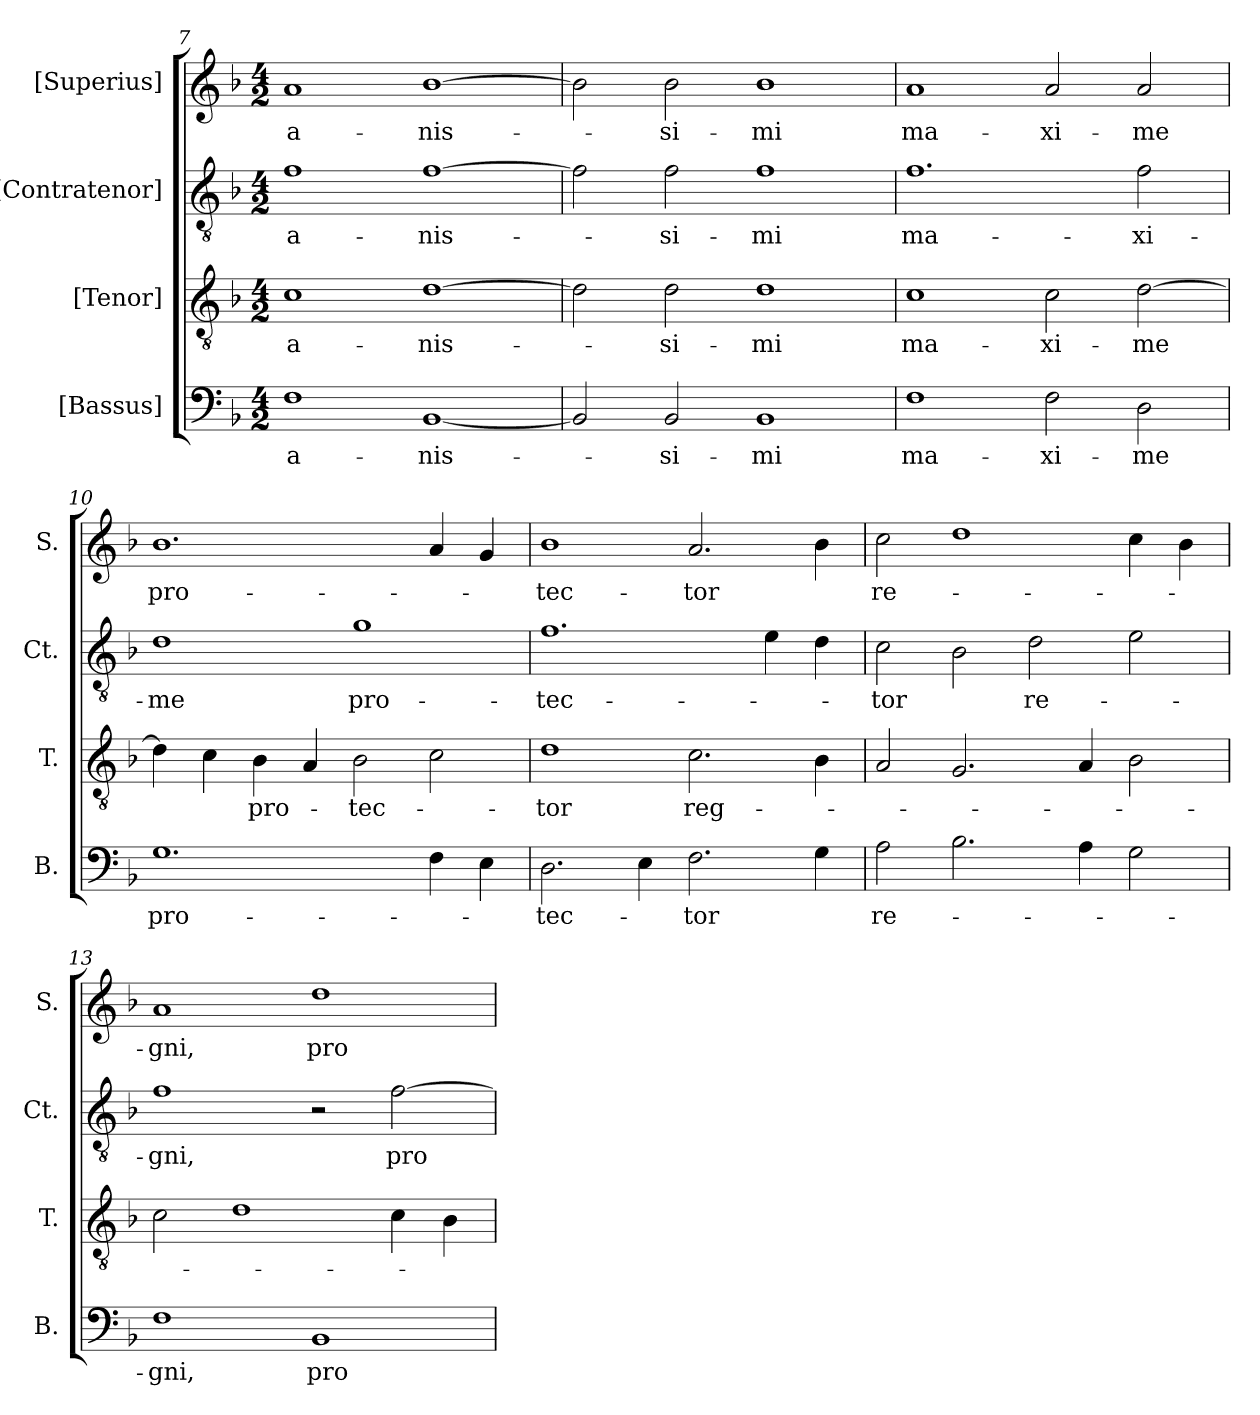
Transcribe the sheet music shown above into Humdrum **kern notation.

**kern	**text	**kern	**text	**kern	**text	**kern	**text
*part4	*part4	*part3	*part3	*part2	*part2	*part1	*part1
*staff4	*staff4	*staff3	*staff3	*staff2	*staff2	*staff1	*staff1
*I"[Bassus]	*	*I"[Tenor]	*	*I"[Contratenor]	*	*I"[Superius]	*
*I'B.	*	*I'T.	*	*I'Ct.	*	*I'S.	*
!!LO:LB:g=z
*clefF4	*	*clefGv2	*	*clefGv2	*	*clefG2	*
*	*	*ITrd7c12	*	*ITrd7c12	*	*	*
*k[b-]	*	*k[b-]	*	*k[b-]	*	*k[b-]	*
*F:	*	*F:	*	*F:	*	*F:	*
*M4/2	*	*M4/2	*	*M4/2	*	*M4/2	*
=7	=7	=7	=7	=7	=7	=7	=7
!	!LO:LY:b:color=#000000	!	!	!	!	!	!
!	!	!	!LO:LY:b:color=#000000	!	!	!	!
!	!	!	!	!	!LO:LY:b:color=#000000	!	!
!	!	!	!	!	!	!	!LO:LY:b:color=#000000
1Fi	-a-	1Ci	-a-	1Fi	-a-	1ai	-a-
!	!LO:LY:b:color=#000000	!	!	!	!	!	!
!	!	!	!LO:LY:b:color=#000000	!	!	!	!
!	!	!	!	!	!LO:LY:b:color=#000000	!	!
!	!	!	!	!	!	!	!LO:LY:b:color=#000000
[<1BB-i	-nis-	[>1Di	-nis-	[>1Fi	-nis-	[>1b-i	-nis-
=8	=8	=8	=8	=8	=8	=8	=8
2BB-i/]	.	2Di\]	.	2Fi\]	.	2b-i\]	.
!	!LO:LY:b:color=#000000	!	!	!	!	!	!
!	!	!	!LO:LY:b:color=#000000	!	!	!	!
!	!	!	!	!	!LO:LY:b:color=#000000	!	!
!	!	!	!	!	!	!	!LO:LY:b:color=#000000
2BB-i/	-si-	2Di\	-si-	2Fi\	-si-	2b-i\	-si-
!	!LO:LY:b:color=#000000	!	!	!	!	!	!
!	!	!	!LO:LY:b:color=#000000	!	!	!	!
!	!	!	!	!	!LO:LY:b:color=#000000	!	!
!	!	!	!	!	!	!	!LO:LY:b:color=#000000
1BB-i	-mi	1Di	-mi	1Fi	-mi	1b-i	-mi
=9	=9	=9	=9	=9	=9	=9	=9
!	!LO:LY:b:color=#000000	!	!	!	!	!	!
!	!	!	!LO:LY:b:color=#000000	!	!	!	!
!	!	!	!	!	!LO:LY:b:color=#000000	!	!
!	!	!	!	!	!	!	!LO:LY:b:color=#000000
1Fi	ma-	1Ci	ma-	1.Fi	ma-	1ai	ma-
!	!LO:LY:b:color=#000000	!	!	!	!	!	!
!	!	!	!LO:LY:b:color=#000000	!	!	!	!
!	!	!	!	!	!	!	!LO:LY:b:color=#000000
2Fi\	-xi-	2Ci\	-xi-	.	.	2ai/	-xi-
!	!LO:LY:b:color=#000000	!	!	!	!	!	!
!	!	!	!LO:LY:b:color=#000000	!	!	!	!
!	!	!	!	!	!LO:LY:b:color=#000000	!	!
!	!	!	!	!	!	!	!LO:LY:b:color=#000000
2Di\	-me	[>2Di\	-me	2Fi\	-xi-	2ai/	-me
=10	=10	=10	=10	=10	=10	=10	=10
!	!LO:LY:b:color=#000000	!	!	!	!	!	!
!	!	!	!	!	!LO:LY:b:color=#000000	!	!
!	!	!	!	!	!	!	!LO:LY:b:color=#000000
1.Gi	pro-	4Di\]	.	1Di	-me	1.b-i	pro-
.	.	4Ci\	.	.	.	.	.
!	!	!	!LO:LY:b:color=#000000	!	!	!	!
.	.	4BB-i\	pro-	.	.	.	.
.	.	4AAi/	.	.	.	.	.
!	!	!	!LO:LY:b:color=#000000	!	!	!	!
!	!	!	!	!	!LO:LY:b:color=#000000	!	!
.	.	2BB-i\	-tec-	1Gi	pro-	.	.
4Fi\	.	2Ci\	.	.	.	4ai/	.
4Ei\	.	.	.	.	.	4gi/	.
=11	=11	=11	=11	=11	=11	=11	=11
!	!LO:LY:b:color=#000000	!	!	!	!	!	!
!	!	!	!LO:LY:b:color=#000000	!	!	!	!
!	!	!	!	!	!LO:LY:b:color=#000000	!	!
!	!	!	!	!	!	!	!LO:LY:b:color=#000000
2.Di\	-tec-	1Di	-tor	1.Fi	-tec-	1b-i	-tec-
4Ei\	.	.	.	.	.	.	.
!	!LO:LY:b:color=#000000	!	!	!	!	!	!
!	!	!	!LO:LY:b:color=#000000	!	!	!	!
!	!	!	!	!	!	!	!LO:LY:b:color=#000000
2.Fi\	-tor	2.Ci\	reg-	.	.	2.ai/	-tor
.	.	.	.	4Ei\	.	.	.
4Gi\	.	4BB-i\	.	4Di\	.	4b-i\	.
!!LO:LB:g=z
=12	=12	=12	=12	=12	=12	=12	=12
!	!LO:LY:b:color=#000000	!	!	!	!	!	!
!	!	!	!	!	!LO:LY:b:color=#000000	!	!
!	!	!	!	!	!	!	!LO:LY:b:color=#000000
2Ai\	re-	2AAi/	.	2Ci\	-tor	2cci\	re-
2.B-i\	.	2.GGi/	.	2BB-i\	.	1ddi	.
!	!	!	!	!	!LO:LY:b:color=#000000	!	!
.	.	.	.	2Di\	re-	.	.
4Ai\	.	4AAi/	.	.	.	.	.
2Gi\	.	2BB-i\	.	2Ei\	.	4cci\	.
.	.	.	.	.	.	4b-i\	.
=13	=13	=13	=13	=13	=13	=13	=13
!	!LO:LY:b:color=#000000	!	!	!	!	!	!
!	!	!	!	!	!LO:LY:b:color=#000000	!	!
!	!	!	!	!	!	!	!LO:LY:b:color=#000000
1Fi	-gni,	2Ci\	.	1Fi	-gni,	1ai	-gni,
.	.	1Di	.	.	.	.	.
!	!LO:LY:b:color=#000000	!	!	!	!	!	!
!	!	!	!	!	!	!	!LO:LY:b:color=#000000
1BB-i	pro-	.	.	2r	.	1ddi	pro-
!	!	!	!	!	!LO:LY:b:color=#000000	!	!
.	.	4Ci\	.	[>2Fi\	pro-	.	.
.	.	4BB-i\	.	.	.	.	.
=	=	=	=	=	=	=	=
*-	*-	*-	*-	*-	*-	*-	*-
